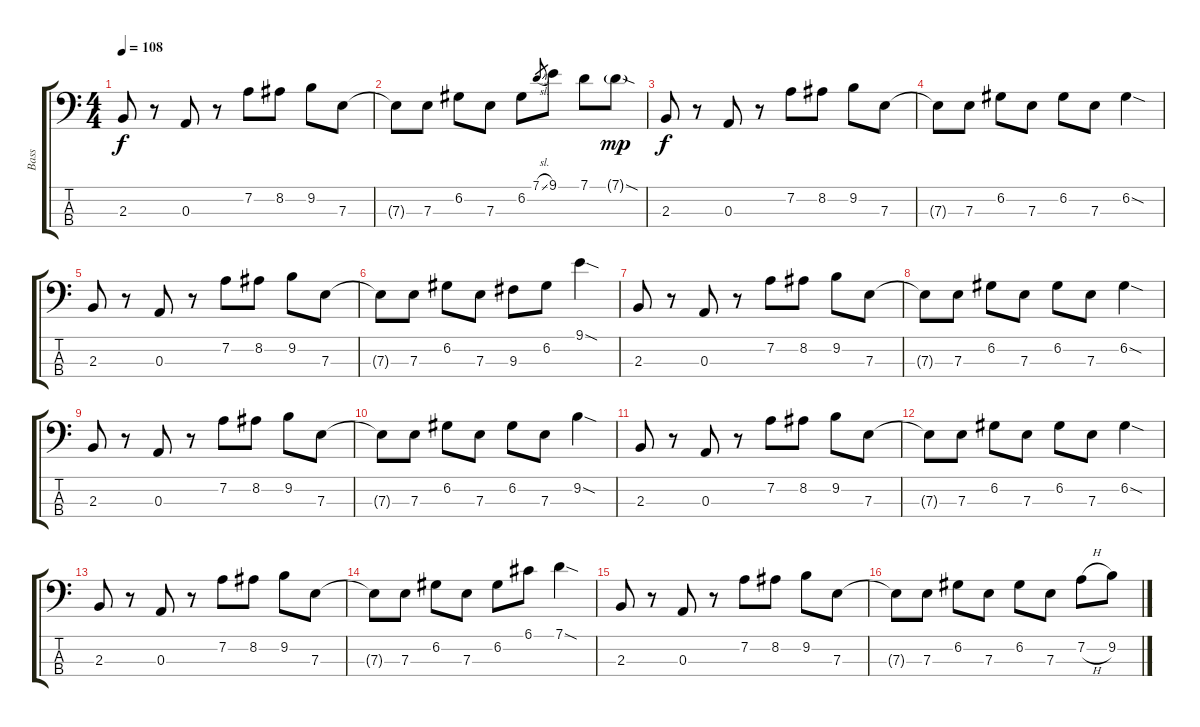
\track ("Bass" "Bass") {instrument electricbassfinger}
\staff {score tabs}
\tuning (G2 D2 A1 E1) {hide}
\ts (4 4)
\tempo 108
\clef f4
\ks c
2.3.8{dy f} r.8 0.3.8 r.8 7.2.8 8.2.8 9.2.8 7.3.8 |
7.3{t}.8 7.3.8 6.2.8 7.3.8 6.2.8 7.1{sl}.8{gr} 9.1.8 7.1.8 7.1{sod g}.8{dy mp} |
2.3.8{dy f} r.8 0.3.8 r.8 7.2.8 8.2.8 9.2.8 7.3.8 |
7.3{t}.8 7.3.8 6.2.8 7.3.8 6.2.8 7.3.8 6.2{sod}.4 |
2.3.8 r.8 0.3.8 r.8 7.2.8 8.2.8 9.2.8 7.3.8 |
7.3{t}.8 7.3.8 6.2.8 7.3.8 9.3.8 6.2.8 9.1{sod}.4 |
2.3.8 r.8 0.3.8 r.8 7.2.8 8.2.8 9.2.8 7.3.8 |
7.3{t}.8 7.3.8 6.2.8 7.3.8 6.2.8 7.3.8 6.2{sod}.4 |
2.3.8 r.8 0.3.8 r.8 7.2.8 8.2.8 9.2.8 7.3.8 |
7.3{t}.8 7.3.8 6.2.8 7.3.8 6.2.8 7.3.8 9.2{sod}.4 |
2.3.8 r.8 0.3.8 r.8 7.2.8 8.2.8 9.2.8 7.3.8 |
7.3{t}.8 7.3.8 6.2.8 7.3.8 6.2.8 7.3.8 6.2{sod}.4 |
2.3.8 r.8 0.3.8 r.8 7.2.8 8.2.8 9.2.8 7.3.8 |
7.3{t}.8 7.3.8 6.2.8 7.3.8 6.2.8 6.1.8 7.1{sod}.4 |
2.3.8 r.8 0.3.8 r.8 7.2.8 8.2.8 9.2.8 7.3.8 |
7.3{t}.8 7.3.8 6.2.8 7.3.8 6.2.8 7.3.8 7.2{h}.8 9.2.8
